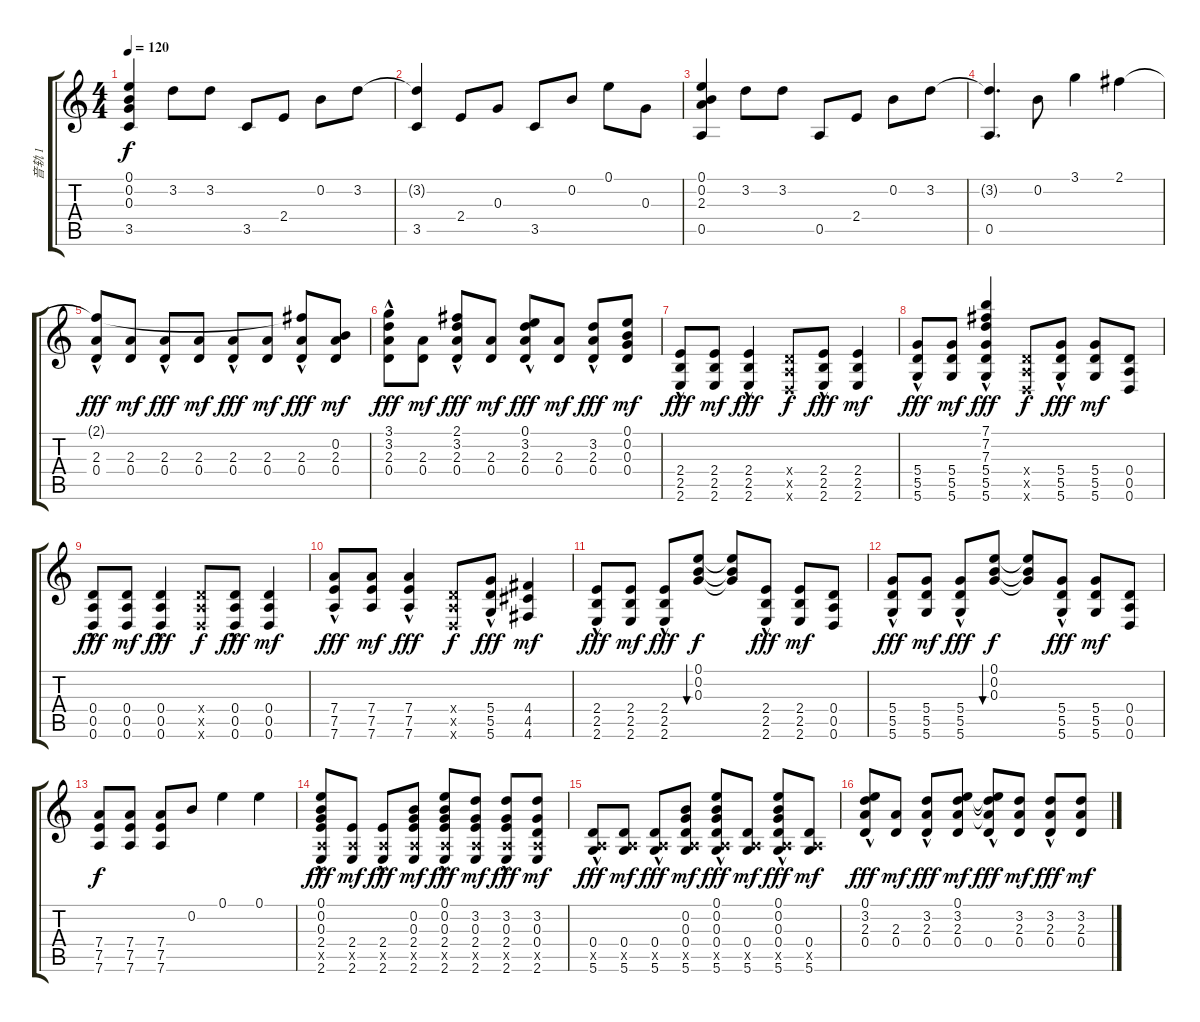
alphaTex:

\track ("音轨 1" "音轨 1") {instrument acousticguitarsteel}
\staff {score tabs}
\tuning (E4 B3 G3 D3 A2 D2) {hide}
\ts (4 4)
\tempo 120
\clef g2
\ks c
(0.1 0.2 0.3 3.5).4{dy f} 3.2.8 3.2.8 3.5.8 2.4.8 0.2.8 3.2.8 |
(3.2{t} 3.5).4 2.4.8 0.3.8 3.5.8 0.2.8 0.1.8 0.3.8 |
(0.1 0.2 2.3 0.5).4 3.2.8 3.2.8 0.5.8 2.4.8 0.2.8 3.2.8 |
(3.2{t} 0.5).4{d} 0.2.8 3.1.4 2.1.4 |
(2.1{t} 2.3 0.4{hac}).8{dy fff} (2.3 0.4).8{dy mf} (2.3 0.4{hac}).8{dy fff} (2.3 0.4).8{dy mf} (2.3 0.4{hac}).8{dy fff} (2.3 0.4).8{dy mf} (2.1{t} 2.3 0.4{hac}).8{dy fff} (0.2 2.3 0.4).8{dy mf} |
(3.1 3.2 2.3 0.4{hac}).8{dy fff} (2.3 0.4).8{dy mf} (2.1 3.2 2.3 0.4{hac}).8{dy fff} (2.3 0.4).8{dy mf} (0.1 3.2 2.3 0.4{hac}).8{dy fff} (2.3 0.4).8{dy mf} (3.2 2.3 0.4{hac}).8{dy fff} (0.1 0.2 0.3 0.4).8{dy mf} |
(2.4 2.5 2.6{hac}).8{dy fff} (2.4 2.5 2.6).8{dy mf} (2.4 2.5 2.6{hac}).4{dy fff} (0.4{x} 0.5{x} 0.6{x}).8{dy f} (2.4 2.5 2.6{hac}).8{dy fff} (2.4 2.5 2.6).4{dy mf} |
(5.4 5.5{hac} 5.6).8{dy fff} (5.4 5.5 5.6).8{dy mf} (7.1 7.2 7.3 5.4 5.5{hac} 5.6).4{dy fff} (0.4{x} 0.5{x} 0.6{x}).8{dy f} (5.4 5.5{hac} 5.6).8{dy fff} (5.4 5.5 5.6).8{dy mf} (0.4 0.5 0.6).8 |
(0.4 0.5{hac} 0.6).8{dy fff} (0.4 0.5 0.6).8{dy mf} (0.4 0.5{hac} 0.6).4{dy fff} (0.4{x} 0.5{x} 0.6{x}).8{dy f} (0.4 0.5{hac} 0.6).8{dy fff} (0.4 0.5 0.6).4{dy mf} |
(7.4 7.5 7.6{hac}).8{dy fff} (7.4 7.5 7.6).8{dy mf} (7.4 7.5 7.6{hac}).4{dy fff} (0.4{x} 0.5{x} 0.6{x}).8{dy f} (5.4 5.5 5.6{hac}).8{dy fff} (4.4 4.5 4.6).4{dy mf} |
(2.4 2.5 2.6{hac}).8{dy fff} (2.4 2.5 2.6).8{dy mf} (2.4 2.5 2.6{hac}).8{dy fff} (0.1 0.2 0.3).8{bu 480 dy f} (0.1{t} 0.2{t} 0.3{t}).8 (2.4 2.5 2.6{hac}).8{dy fff} (2.4 2.5 2.6).8{dy mf} (0.4 0.5 0.6).8 |
(5.4 5.5{hac} 5.6).8{dy fff} (5.4 5.5 5.6).8{dy mf} (5.4 5.5{hac} 5.6).8{dy fff} (0.1 0.2 0.3).8{bu 480 dy f} (0.1{t} 0.2{t} 0.3{t}).8 (5.4 5.5{hac} 5.6).8{dy fff} (5.4 5.5 5.6).8{dy mf} (0.4 0.5 0.6).8 |
(7.4 7.5 7.6).8{dy f} (7.4 7.5 7.6).8 (7.4 7.5 7.6).8 0.2.8 0.1.4 0.1.4 |
(0.1 0.2 0.3 2.4 0.5{hac x} 2.6).8{dy fff} (2.4 0.5{x} 2.6).8{dy mf} (2.4 0.5{hac x} 2.6).8{dy fff} (0.2 0.3 2.4 0.5{x} 2.6).8{dy mf} (0.1 0.2 0.3 2.4 0.5{hac x} 2.6).8{dy fff} (3.2 0.3 2.4 0.5{x} 2.6).8{dy mf} (3.2 0.3 2.4 0.5{hac x} 2.6).8{dy fff} (3.2 0.3 0.4 0.5{x} 2.6).8{dy mf} |
(0.4 0.5{x} 5.6{hac}).8{dy fff} (0.4 0.5{x} 5.6).8{dy mf} (0.4 0.5{x} 5.6{hac}).8{dy fff} (0.2 0.3 0.4 0.5{x} 5.6).8{dy mf} (0.1 0.2 0.3 0.4 0.5{x} 5.6{hac}).8{dy fff} (0.4 0.5{x} 5.6).8{dy mf} (0.1 0.2 0.3 0.4 0.5{x} 5.6{hac}).8{dy fff} (0.4 0.5{x} 5.6).8{dy mf} |
(0.1 3.2 2.3{hac} 0.4).8{dy fff} (2.3 0.4).8{dy mf} (3.2 2.3{hac} 0.4).8{dy fff} (0.1 3.2 2.3 0.4).8{dy mf} (0.1{t} 3.2{t} 2.3{t} 0.4{hac}).8{dy fff} (3.2 2.3 0.4).8{dy mf} (3.2 2.3 0.4{hac}).8{dy fff} (3.2 2.3 0.4).8{dy mf}
